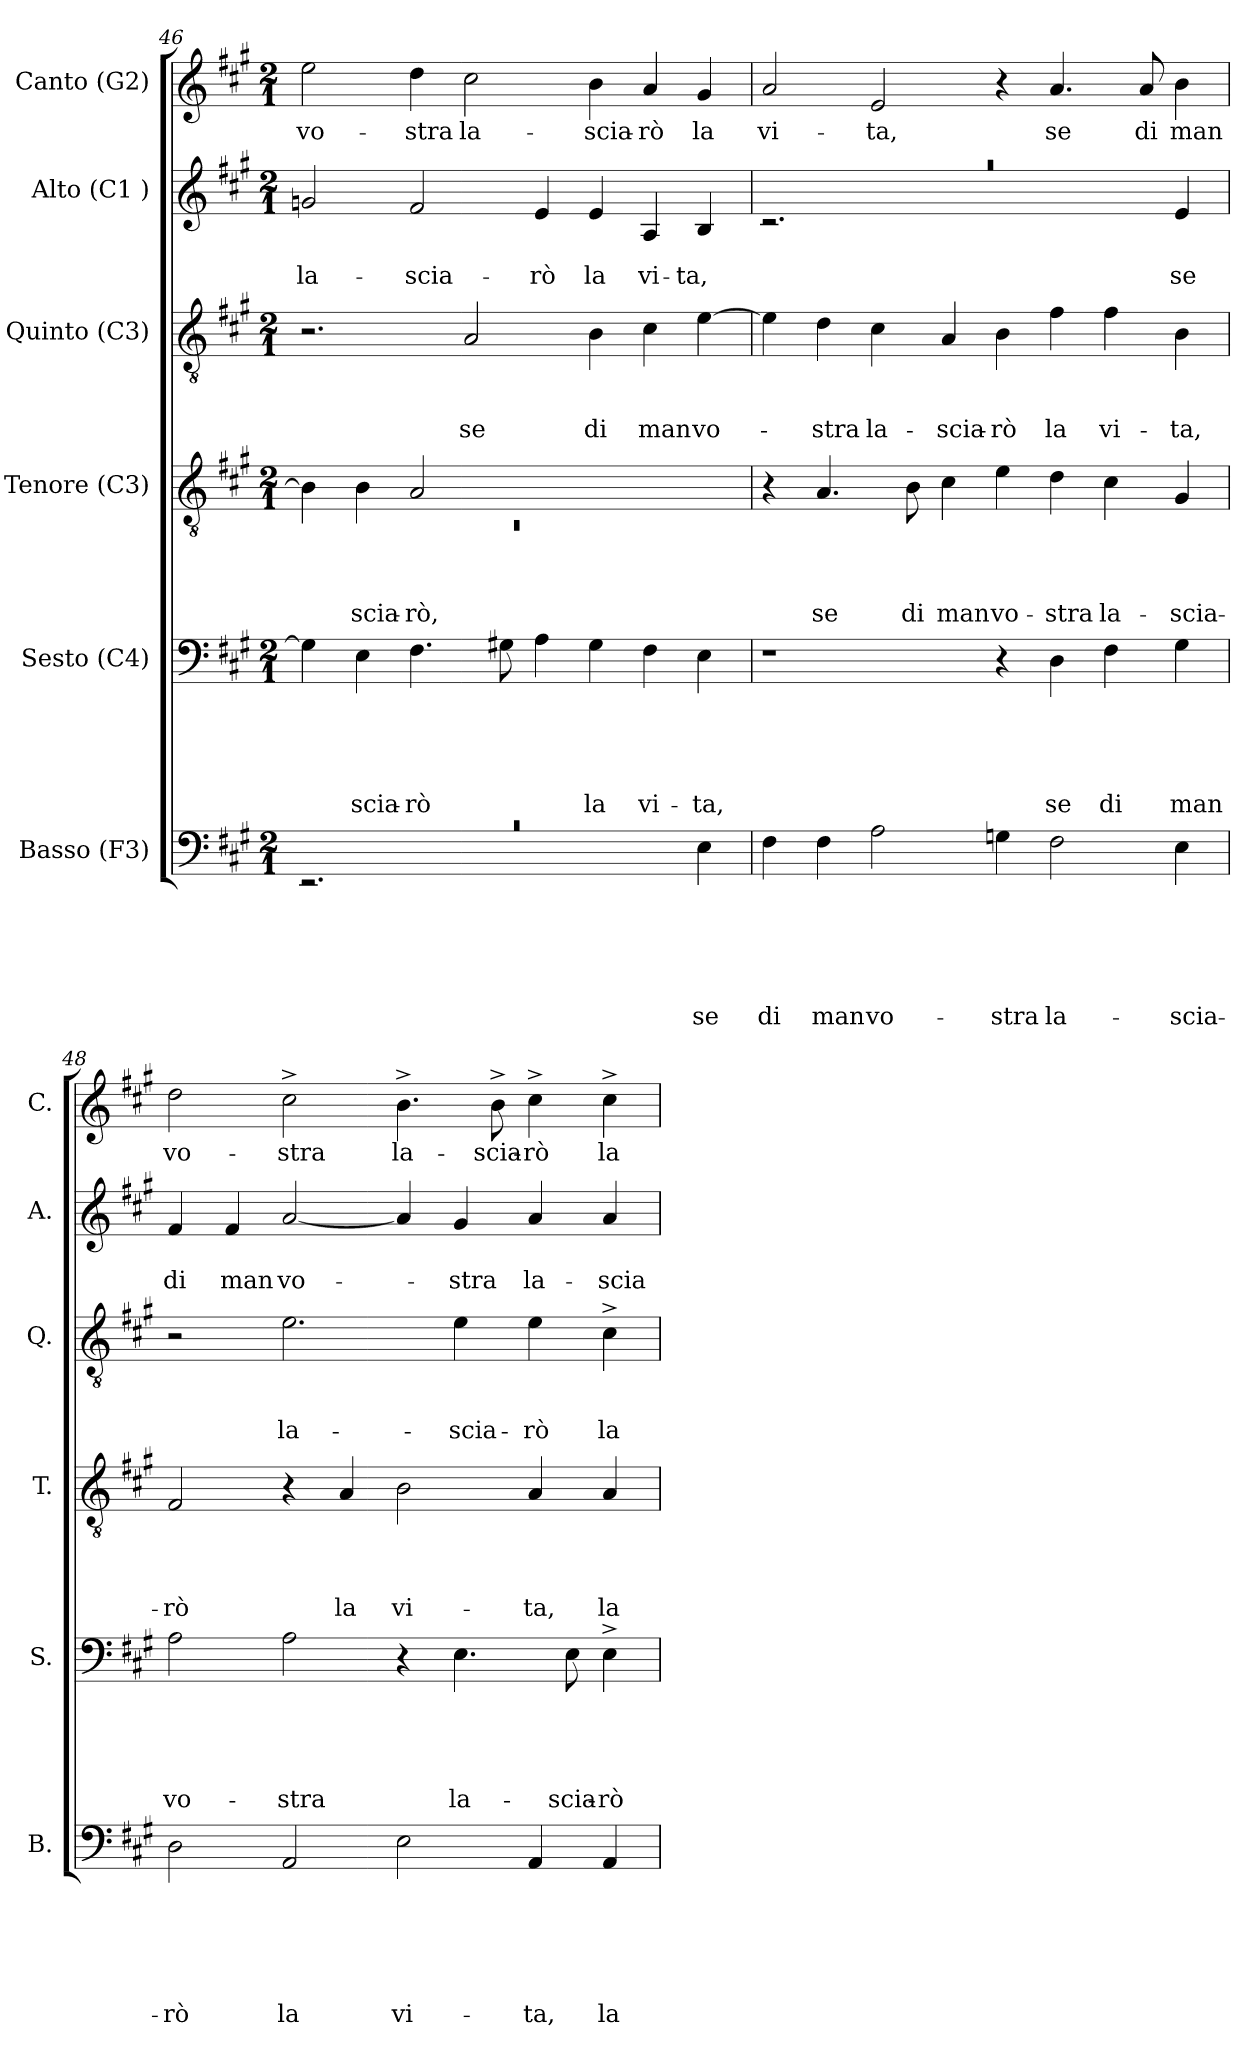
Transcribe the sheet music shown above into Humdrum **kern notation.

**kern	**text	**text	**text	**text	**text	**text	**kern	**text	**text	**text	**text	**text	**kern	**text	**text	**text	**text	**kern	**text	**text	**text	**kern	**text	**text	**kern	**text
*part6	*part6	*part6	*part6	*part6	*part6	*part6	*part5	*part5	*part5	*part5	*part5	*part5	*part4	*part4	*part4	*part4	*part4	*part3	*part3	*part3	*part3	*part2	*part2	*part2	*part1	*part1
*staff6	*staff6	*staff6	*staff6	*staff6	*staff6	*staff6	*staff5	*staff5	*staff5	*staff5	*staff5	*staff5	*staff4	*staff4	*staff4	*staff4	*staff4	*staff3	*staff3	*staff3	*staff3	*staff2	*staff2	*staff2	*staff1	*staff1
*I"Basso (F3)	*	*	*	*	*	*	*I"Sesto (C4)	*	*	*	*	*	*I"Tenore (C3)	*	*	*	*	*I"Quinto (C3)	*	*	*	*I"Alto (C1 )	*	*	*I"Canto (G2)	*
*I'B.	*	*	*	*	*	*	*I'S.	*	*	*	*	*	*I'T.	*	*	*	*	*I'Q.	*	*	*	*I'A.	*	*	*I'C.	*
!!LO:LB:g=z
*clefF4	*	*	*	*	*	*	*clefF4	*	*	*	*	*	*clefGv2	*	*	*	*	*clefGv2	*	*	*	*clefG2	*	*	*clefG2	*
*k[f#c#g#]	*	*	*	*	*	*	*k[f#c#g#]	*	*	*	*	*	*k[f#c#g#]	*	*	*	*	*k[f#c#g#]	*	*	*	*k[f#c#g#]	*	*	*k[f#c#g#]	*
*A:	*	*	*	*	*	*	*A:	*	*	*	*	*	*A:	*	*	*	*	*A:	*	*	*	*A:	*	*	*A:	*
*M2/1	*	*	*	*	*	*	*M2/1	*	*	*	*	*	*M2/1	*	*	*	*	*M2/1	*	*	*	*M2/1	*	*	*M2/1	*
=46	=46	=46	=46	=46	=46	=46	=46	=46	=46	=46	=46	=46	=46	=46	=46	=46	=46	=46	=46	=46	=46	=46	=46	=46	=46	=46
*	*	*	*	*	*	*	*	*	*	*	*	*	*^	*	*	*	*	*	*	*	*	*	*	*	*	*
!LO:N:vis=1	!	!	!	!	!	!	!	!	!	!	!	!	!	!LO:N:vis=1	!	!	!	!	!	!	!	!	!	!	!LO:LY:b	!	!LO:LY:b
*^	*	*	*	*	*	*	*	*	*	*	*	*	*	*	*	*	*	*	*	*	*	*	*	*	*	*	*
0rc	2.rEE	.	.	.	.	.	.	4G\]	.	.	.	.	.	4B\]	0rC	.	.	.	.	2.r	.	.	.	2gn/	.	la-	2ee\	vo-
!	!	!	!	!	!	!	!	!	!	!	!	!	!LO:LY:b	!	!	!	!	!	!LO:LY:b	!	!	!	!	!	!	!	!	!
.	.	.	.	.	.	.	.	4E\	.	.	.	.	-scia-	4B\	.	.	.	.	-scia-	.	.	.	.	.	.	.	.	.
!	!	!	!	!	!	!	!	!	!	!	!	!	!LO:LY:b	!	!	!	!	!	!LO:LY:b	!	!	!	!	!	!	!LO:LY:b	!	!LO:LY:b
.	.	.	.	.	.	.	.	4.F#\	.	.	.	.	-rò	2A/	.	.	.	.	-rò,	.	.	.	.	2f#/	.	-scia-	4dd\	-stra
!	!	!	!	!	!	!	!	!	!	!	!	!	!	!	!	!	!	!	!	!	!	!	!LO:LY:b	!	!	!	!	!LO:LY:b
.	1ryy	.	.	.	.	.	.	.	.	.	.	.	.	.	.	.	.	.	.	2A/	.	.	se	.	.	.	2cc#\	la-
.	.	.	.	.	.	.	.	8G#\	.	.	.	.	.	.	.	.	.	.	.	.	.	.	.	.	.	.	.	.
!	!	!	!	!	!	!	!	!	!	!	!	!	!	!	!	!	!	!	!	!	!	!	!	!	!	!LO:LY:b	!	!
.	.	.	.	.	.	.	.	4A\	.	.	.	.	.	1ryy	.	.	.	.	.	.	.	.	.	4e/	.	-rò	.	.
!	!	!	!	!	!	!	!	!	!	!	!	!	!LO:LY:b	!	!	!	!	!	!	!	!	!	!LO:LY:b	!	!	!LO:LY:b	!	!LO:LY:b
.	.	.	.	.	.	.	.	4G#\	.	.	.	.	la	.	.	.	.	.	.	4B\	.	.	di	4e/	.	la	4b\	-scia-
!	!	!	!	!	!	!	!	!	!	!	!	!	!LO:LY:b	!	!	!	!	!	!	!	!	!	!LO:LY:b	!	!	!LO:LY:b	!	!LO:LY:b
.	.	.	.	.	.	.	.	4F#\	.	.	.	.	vi-	.	.	.	.	.	.	4c#\	.	.	man	4A/	.	vi-	4a/	-rò
!	!	!	!	!	!	!	!LO:LY:b	!	!	!	!	!	!LO:LY:b	!	!	!	!	!	!	!	!	!	!LO:LY:b	!	!	!LO:LY:b	!	!LO:LY:b
.	4E\	.	.	.	.	.	se	4E\	.	.	.	.	-ta,	.	.	.	.	.	.	[>4e\	.	.	vo-	4B/	.	-ta,	4g#/	la
*	*	*	*	*	*	*	*	*	*	*	*	*	*	*v	*v	*	*	*	*	*	*	*	*	*	*	*	*	*
=47	=47	=47	=47	=47	=47	=47	=47	=47	=47	=47	=47	=47	=47	=47	=47	=47	=47	=47	=47	=47	=47	=47	=47	=47	=47	=47	=47
!	!	!	!	!	!	!	!LO:LY:b	!	!	!	!	!	!	!	!	!	!	!	!	!	!	!	!LO:N:vis=1	!	!	!	!LO:LY:b
*v	*v	*	*	*	*	*	*	*	*	*	*	*	*	*	*	*	*	*	*	*	*	*	*^	*	*	*	*
4F#\	.	.	.	.	.	di	1r	.	.	.	.	.	4r	.	.	.	.	4e\]	.	.	.	0raa	2.rc	.	.	2a/	vi-
!	!	!	!	!	!	!LO:LY:b	!	!	!	!	!	!	!	!	!	!	!LO:LY:b	!	!	!	!LO:LY:b	!	!	!	!	!	!
4F#\	.	.	.	.	.	man	.	.	.	.	.	.	4.A/	.	.	.	se	4d\	.	.	-stra	.	.	.	.	.	.
!	!	!	!	!	!	!LO:LY:b	!	!	!	!	!	!	!	!	!	!	!	!	!	!	!LO:LY:b	!	!	!	!	!	!LO:LY:b
2A\	.	.	.	.	.	vo-	.	.	.	.	.	.	.	.	.	.	.	4c#\	.	.	la-	.	.	.	.	2e/	-ta,
!	!	!	!	!	!	!	!	!	!	!	!	!	!	!	!	!	!LO:LY:b	!	!	!	!	!	!	!	!	!	!
.	.	.	.	.	.	.	.	.	.	.	.	.	8B\	.	.	.	di	.	.	.	.	.	.	.	.	.	.
!	!	!	!	!	!	!	!	!	!	!	!	!	!	!	!	!	!LO:LY:b	!	!	!	!LO:LY:b	!	!	!	!	!	!
.	.	.	.	.	.	.	.	.	.	.	.	.	4c#\	.	.	.	man	4A/	.	.	-scia-	.	1ryy	.	.	.	.
!	!	!	!	!	!	!LO:LY:b	!	!	!	!	!	!	!	!	!	!	!LO:LY:b	!	!	!	!LO:LY:b	!	!	!	!	!	!
4Gn\	.	.	.	.	.	-stra	4r	.	.	.	.	.	4e\	.	.	.	vo-	4B\	.	.	-rò	.	.	.	.	4r	.
!	!	!	!	!	!	!LO:LY:b	!	!	!	!	!	!LO:LY:b	!	!	!	!	!LO:LY:b	!	!	!	!LO:LY:b	!	!	!	!	!	!LO:LY:b
2F#\	.	.	.	.	.	la-	4D\	.	.	.	.	se	4d\	.	.	.	-stra	4f#\	.	.	la	.	.	.	.	4.a/	se
!	!	!	!	!	!	!	!	!	!	!	!	!LO:LY:b	!	!	!	!	!LO:LY:b	!	!	!	!LO:LY:b	!	!	!	!	!	!
.	.	.	.	.	.	.	4F#\	.	.	.	.	di	4c#\	.	.	.	la-	4f#\	.	.	vi-	.	.	.	.	.	.
!	!	!	!	!	!	!	!	!	!	!	!	!	!	!	!	!	!	!	!	!	!	!	!	!	!	!	!LO:LY:b
.	.	.	.	.	.	.	.	.	.	.	.	.	.	.	.	.	.	.	.	.	.	.	.	.	.	8a/	di
!	!	!	!	!	!	!LO:LY:b	!	!	!	!	!	!LO:LY:b	!	!	!	!	!LO:LY:b	!	!	!	!LO:LY:b	!	!	!	!LO:LY:b	!	!LO:LY:b
4E\	.	.	.	.	.	-scia-	4G#\	.	.	.	.	man	4G#/	.	.	.	-scia-	4B\	.	.	-ta,	.	4e/	.	se	4b\	man
!!LO:PB:g=z
=48	=48	=48	=48	=48	=48	=48	=48	=48	=48	=48	=48	=48	=48	=48	=48	=48	=48	=48	=48	=48	=48	=48	=48	=48	=48	=48	=48
!	!	!	!	!	!	!LO:LY:b	!	!	!	!	!	!LO:LY:b	!	!	!	!	!LO:LY:b	!	!	!	!	!	!	!	!LO:LY:b	!	!LO:LY:b
*	*	*	*	*	*	*	*	*	*	*	*	*	*	*	*	*	*	*	*	*	*	*v	*v	*	*	*	*
2D\	.	.	.	.	.	-rò	2A\	.	.	.	.	vo-	2F#/	.	.	.	-rò	2r	.	.	.	4f#/	.	di	2dd\	vo-
!	!	!	!	!	!	!	!	!	!	!	!	!	!	!	!	!	!	!	!	!	!	!	!	!LO:LY:b	!	!
.	.	.	.	.	.	.	.	.	.	.	.	.	.	.	.	.	.	.	.	.	.	4f#/	.	man	.	.
!	!	!	!	!	!	!LO:LY:b	!	!	!	!	!	!LO:LY:b	!	!	!	!	!	!	!	!	!LO:LY:b	!	!	!LO:LY:b	!	!LO:LY:b
2AA/	.	.	.	.	.	la	2A\	.	.	.	.	-stra	4r	.	.	.	.	2.e\	.	.	la-	[<2a/	.	vo-	2cc#^>\	-stra
!	!	!	!	!	!	!	!	!	!	!	!	!	!	!	!	!	!LO:LY:b	!	!	!	!	!	!	!	!	!
.	.	.	.	.	.	.	.	.	.	.	.	.	4A/	.	.	.	la	.	.	.	.	.	.	.	.	.
!	!	!	!	!	!	!LO:LY:b	!	!	!	!	!	!	!	!	!	!	!LO:LY:b	!	!	!	!	!	!	!	!	!LO:LY:b
2E\	.	.	.	.	.	vi-	4r	.	.	.	.	.	2B\	.	.	.	vi-	.	.	.	.	4a/]	.	.	4.b^>\	la-
!	!	!	!	!	!	!	!	!	!	!	!	!LO:LY:b	!	!	!	!	!	!	!	!	!LO:LY:b	!	!	!LO:LY:b	!	!
.	.	.	.	.	.	.	4.E\	.	.	.	.	la-	.	.	.	.	.	4e\	.	.	-scia-	4g#/	.	-stra	.	.
!	!	!	!	!	!	!	!	!	!	!	!	!	!	!	!	!	!	!	!	!	!	!	!	!	!	!LO:LY:b
.	.	.	.	.	.	.	.	.	.	.	.	.	.	.	.	.	.	.	.	.	.	.	.	.	8b^>\	-scia-
!	!	!	!	!	!	!LO:LY:b	!	!	!	!	!	!	!	!	!	!	!LO:LY:b	!	!	!	!LO:LY:b	!	!	!LO:LY:b	!	!LO:LY:b
4AA/	.	.	.	.	.	-ta,	.	.	.	.	.	.	4A/	.	.	.	-ta,	4e\	.	.	-rò	4a/	.	la-	4cc#^>\	-rò
!	!	!	!	!	!	!	!	!	!	!	!	!LO:LY:b	!	!	!	!	!	!	!	!	!	!	!	!	!	!
.	.	.	.	.	.	.	8E\	.	.	.	.	-scia-	.	.	.	.	.	.	.	.	.	.	.	.	.	.
!	!	!	!	!	!	!LO:LY:b	!	!	!	!	!	!LO:LY:b	!	!	!	!	!LO:LY:b	!	!	!	!LO:LY:b	!	!	!LO:LY:b	!	!LO:LY:b
4AA/	.	.	.	.	.	la	4E^>\	.	.	.	.	-rò	4A/	.	.	.	la	4c#^>\	.	.	la	4a/	.	-scia-	4cc#^>\	la
=	=	=	=	=	=	=	=	=	=	=	=	=	=	=	=	=	=	=	=	=	=	=	=	=	=	=
*-	*-	*-	*-	*-	*-	*-	*-	*-	*-	*-	*-	*-	*-	*-	*-	*-	*-	*-	*-	*-	*-	*-	*-	*-	*-	*-
